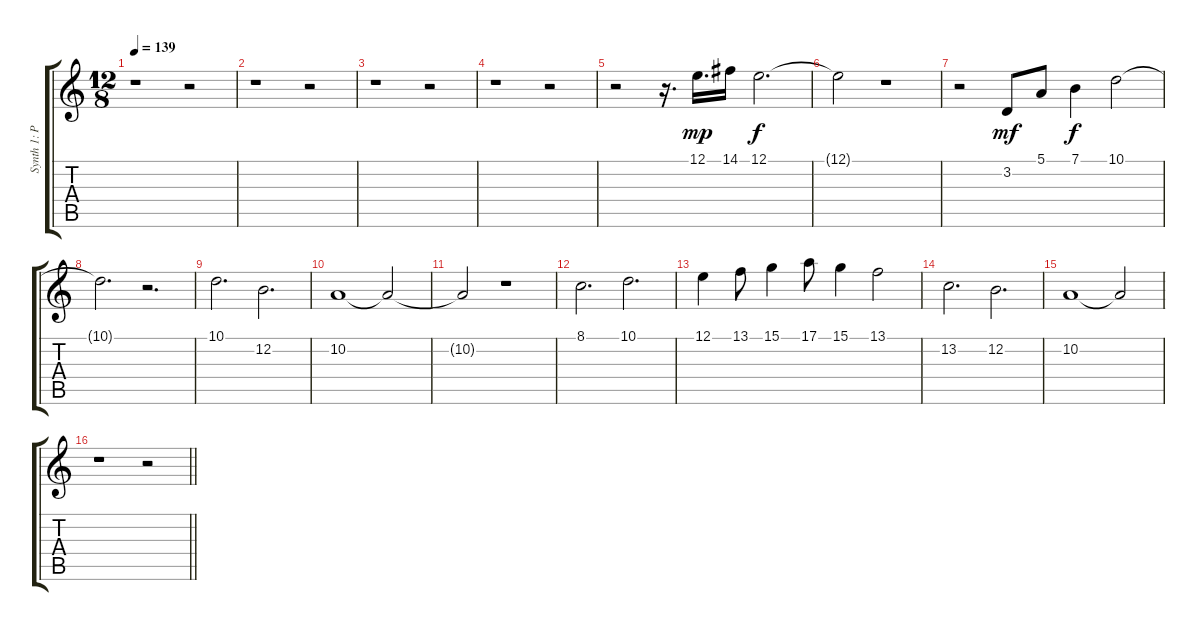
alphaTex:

\track ("Synth 1: Patrick Moraz" "Synth 1: P") {instrument fx5brightness}
\staff {score tabs}
\tuning (E4 B3 G3 D3 A2 E2) {hide}
\ts (12 8)
\tempo 139
\clef g2
\ks c
r.1{dy mf} r.2 |
r.1 r.2 |
r.1 r.2 |
r.1 r.2 |
r.2 r.16{d} 12.1.16{d dy mp} 14.1.16 12.1.2{d dy f} |
12.1{t}.2 r.1 |
r.2 3.2.8{dy mf} 5.1.8 7.1.4{dy f} 10.1.2 |
10.1{t}.2{d} r.2{d} |
10.1.2{d} 12.2.2{d} |
10.2.1 10.2{t}.2 |
10.2{t}.2 r.1 |
8.1.2{d} 10.1.2{d} |
12.1.4 13.1.8 15.1.4 17.1.8 15.1.4 13.1.2 |
13.2.2{d} 12.2.2{d} |
10.2.1 10.2{t}.2 |
\barLineRight lightlight
r.1 r.2
